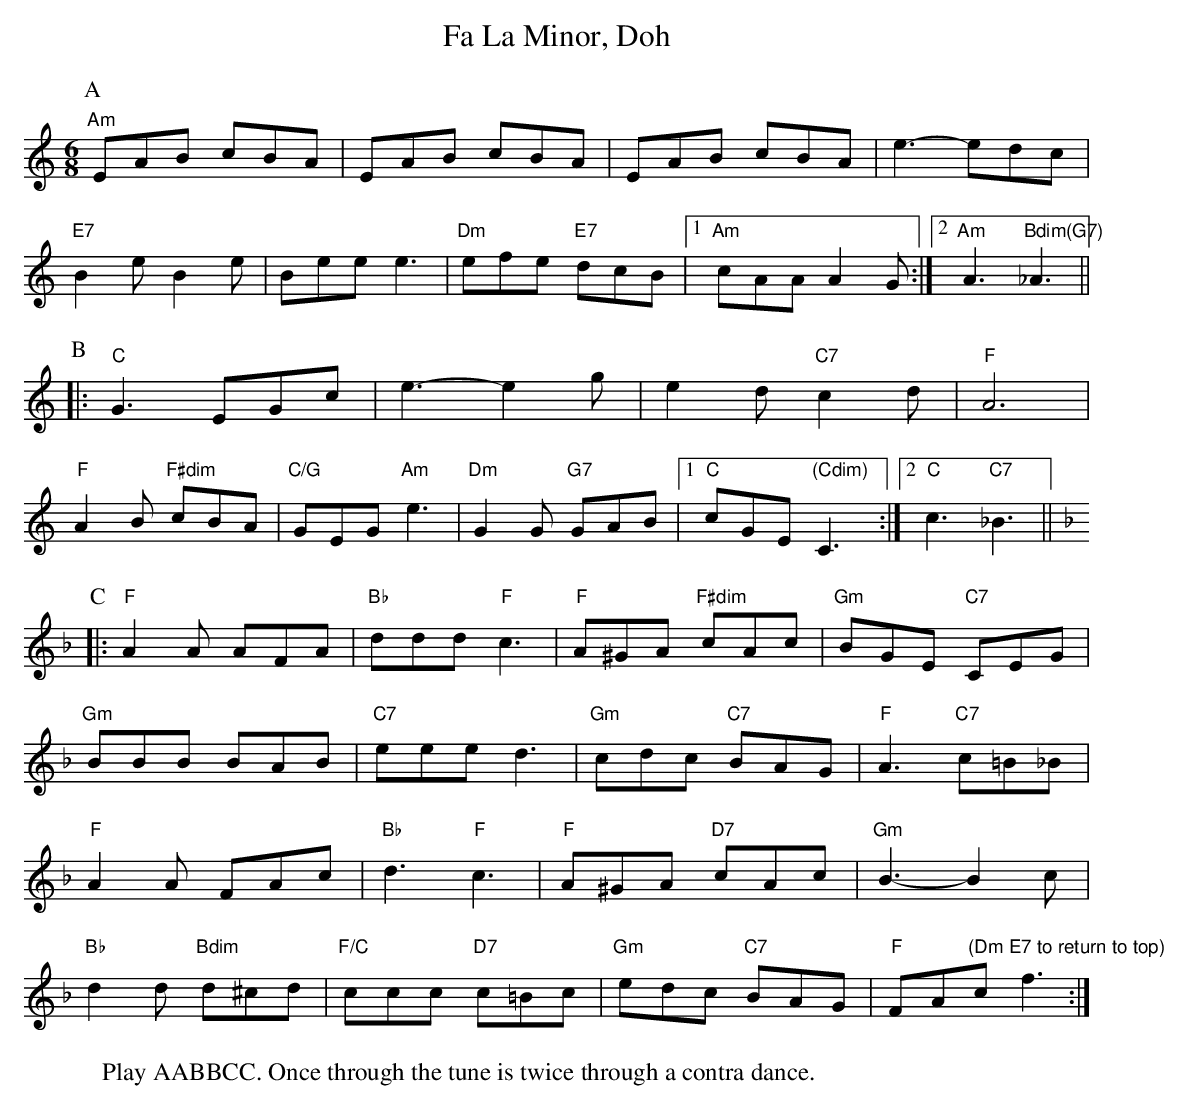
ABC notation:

X:1
T: La Minor, Doh, Fa
M: 6/8
L: 1/8
K: Am
P: A
"Am"EAB cBA | EAB cBA | EAB cBA | e3-edc |
"E7"B2e B2e | Bee e3 | "Dm"efe "E7"dcB |1 "Am"cAA A2G :|2 "Am"A3 "Bdim(G7)"_A3 ||
K: C
P: B
|: "C"G3 EGc | e3-e2 g | e2d "C7"c2d | "F"A6 |
"F" A2B "F#dim"cBA | "C/G"GEG "Am"e3 | "Dm"G2G "G7"GAB |1 "C"cGE "(Cdim)"C3 :|2 "C"c3 "C7"_B3||
K: F
P: C
|: "F" A2A AFA | "Bb"ddd "F"c3 | "F"A^GA "F#dim"cAc | "Gm"BGE "C7"CEG |
"Gm" BBB BAB | "C7"eee d3 | "Gm"cdc "C7"BAG | "F"A3 "C7"c=B_B |
"F" A2A FAc | "Bb"d3 "F"c3 | "F"A^GA "D7"cAc | "Gm"B3-B2 c |
"Bb" d2d "Bdim"d^cd | "F/C"ccc "D7"c=Bc | "Gm"edc "C7"BAG | "F"FA"(Dm E7 to return to top)"c f3 :|
W: Play AABBCC. Once through the tune is twice through a contra dance.
